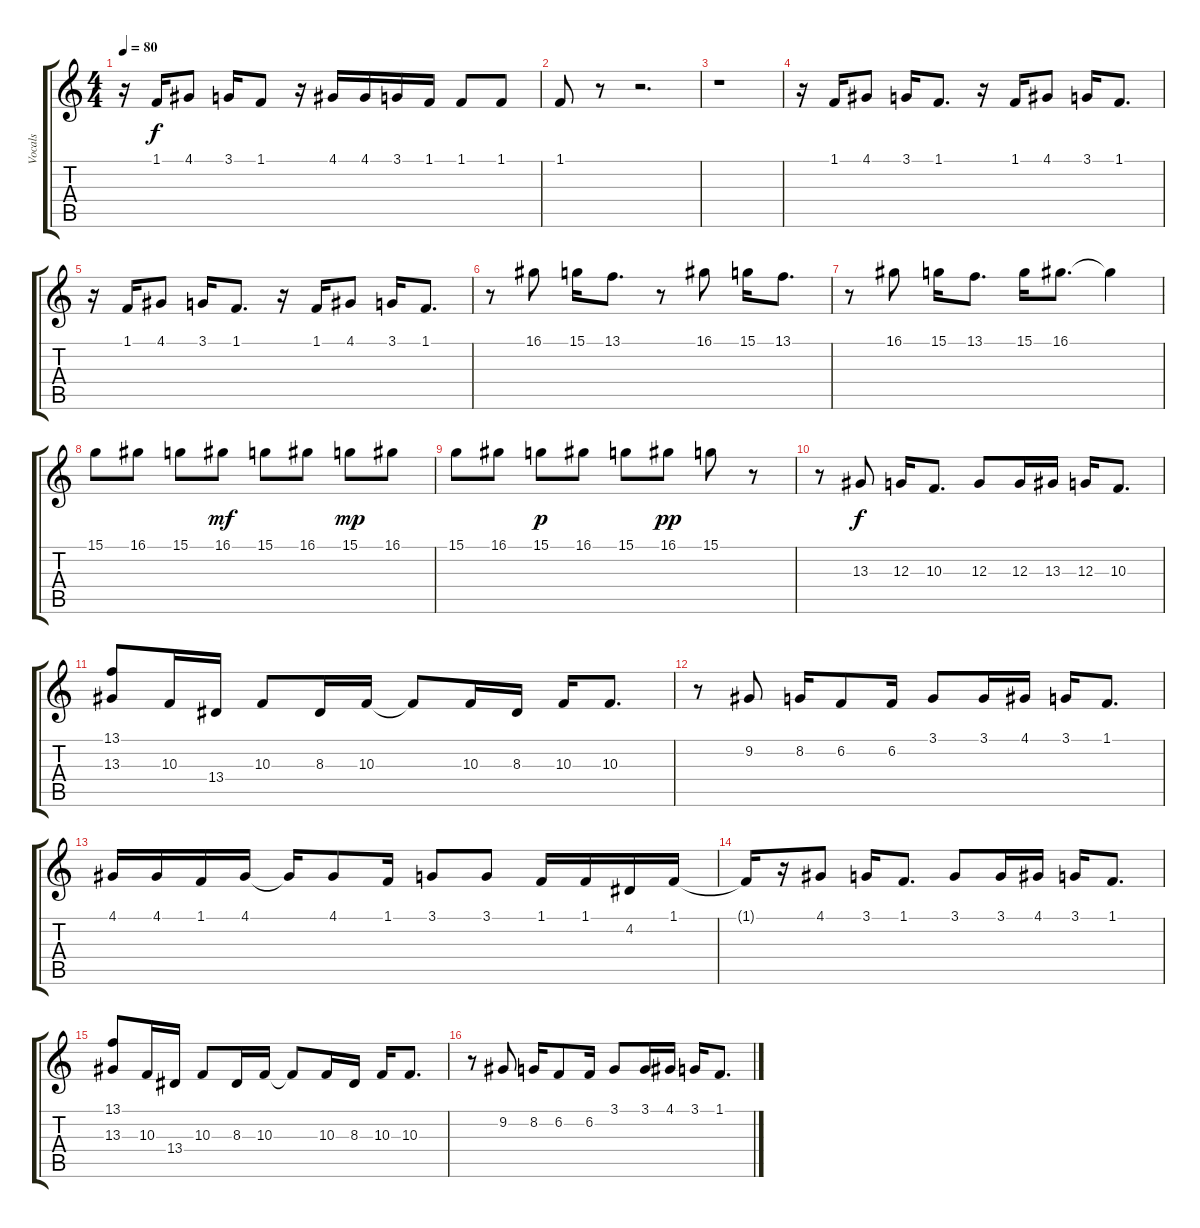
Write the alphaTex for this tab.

\track ("Vocals" "Vocals") {instrument synthvoice}
\staff {score tabs}
\tuning (E4 B3 G3 D3 A2 E2) {hide}
\ts (4 4)
\tempo 80
\clef g2
\ks c
r.16{dy f} 1.1.16 4.1.8 3.1.16 1.1.8 r.16 4.1.16 4.1.16 3.1.16 1.1.16 1.1.8 1.1.8 |
1.1.8 r.8 r.2{d} |
r.1 |
r.16 1.1.16 4.1.8 3.1.16 1.1.8{d} r.16 1.1.16 4.1.8 3.1.16 1.1.8{d} |
r.16 1.1.16 4.1.8 3.1.16 1.1.8{d} r.16 1.1.16 4.1.8 3.1.16 1.1.8{d} |
r.8 16.1.8 15.1.16 13.1.8{d} r.8 16.1.8 15.1.16 13.1.8{d} |
r.8 16.1.8 15.1.16 13.1.8{d} 15.1.16 16.1.8{d} 16.1{t}.4 |
15.1.8 16.1.8 15.1.8 16.1.8{dy mf} 15.1.8 16.1.8 15.1.8{dy mp} 16.1.8 |
15.1.8 16.1.8 15.1.8{dy p} 16.1.8 15.1.8 16.1.8{dy pp} 15.1.8 r.8 |
r.8 13.3.8{dy f} 12.3.16 10.3.8{d} 12.3.8 12.3.16 13.3.16 12.3.16 10.3.8{d} |
(13.1 13.3).8 10.3.16 13.4.16 10.3.8 8.3.16 10.3.16 10.3{t}.8 10.3.16 8.3.16 10.3.16 10.3.8{d} |
r.8 9.2.8 8.2.16 6.2.8 6.2.16 3.1.8 3.1.16 4.1.16 3.1.16 1.1.8{d} |
4.1.16 4.1.16 1.1.16 4.1.16 4.1{t}.16 4.1.8 1.1.16 3.1.8 3.1.8 1.1.16 1.1.16 4.2.16 1.1.16 |
1.1{t}.16 r.16 4.1.8 3.1.16 1.1.8{d} 3.1.8 3.1.16 4.1.16 3.1.16 1.1.8{d} |
(13.1 13.3).8 10.3.16 13.4.16 10.3.8 8.3.16 10.3.16 10.3{t}.8 10.3.16 8.3.16 10.3.16 10.3.8{d} |
r.8 9.2.8 8.2.16 6.2.8 6.2.16 3.1.8 3.1.16 4.1.16 3.1.16 1.1.8{d}
